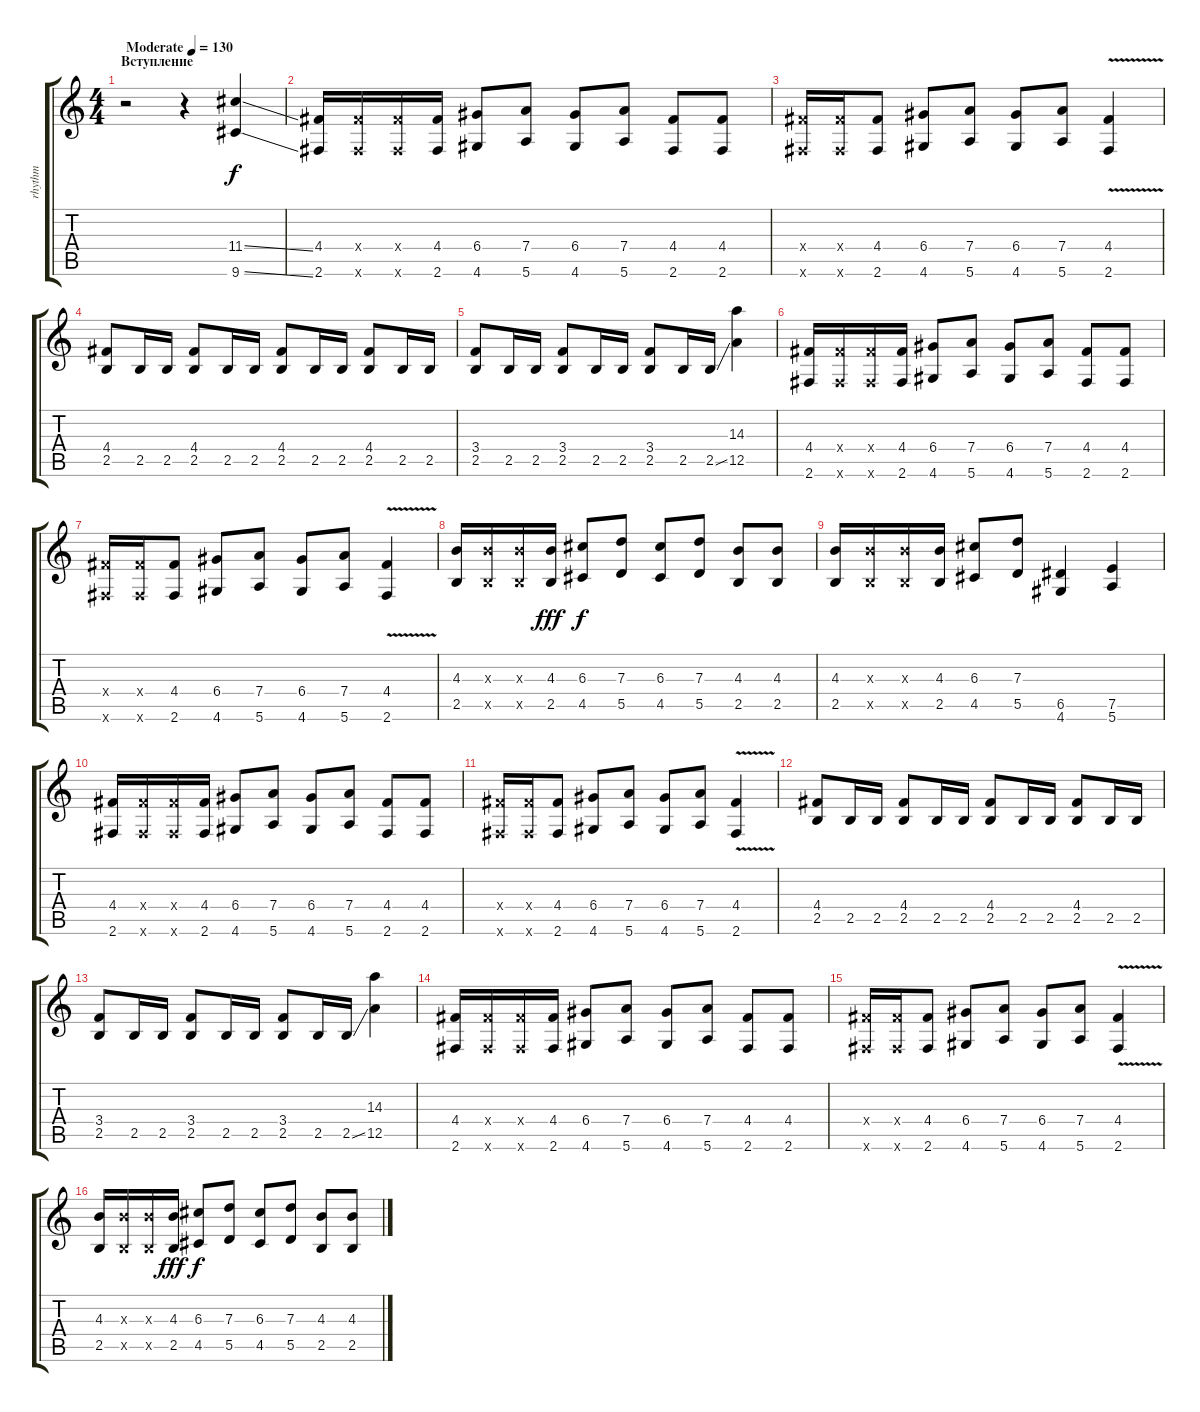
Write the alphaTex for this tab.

\track ("rhythm" "rhythm") {solo instrument distortionguitar}
\staff {score tabs}
\tuning (E4 B3 G3 D3 A2 E2) {hide}
\ts (4 4)
\section ("" "Вступление")
\tempo (130 "Moderate")
\clef g2
\ks c
r.2{dy f instrument distortionguitar} r.4 (11.4{ss} 9.6{ss}).4 |
(4.4 2.6).16 (4.4{x} 2.6{x}).16 (4.4{x} 2.6{x}).16 (4.4 2.6).16 (6.4 4.6).8 (7.4 5.6).8 (6.4 4.6).8 (7.4 5.6).8 (4.4 2.6).8 (4.4 2.6).8 |
(4.4{x} 2.6{x}).16 (4.4{x} 2.6{x}).16 (4.4 2.6).8 (6.4 4.6).8 (7.4 5.6).8 (6.4 4.6).8 (7.4 5.6).8 (4.4{v} 2.6{v}).4 |
(4.4 2.5).8 2.5.16 2.5.16 (4.4 2.5).8 2.5.16 2.5.16 (4.4 2.5).8 2.5.16 2.5.16 (4.4 2.5).8 2.5.16 2.5.16 |
(3.4 2.5).8 2.5.16 2.5.16 (3.4 2.5).8 2.5.16 2.5.16 (3.4 2.5).8 2.5.16 2.5{ss}.16 (14.3 12.5).4 |
(4.4 2.6).16 (4.4{x} 2.6{x}).16 (4.4{x} 2.6{x}).16 (4.4 2.6).16 (6.4 4.6).8 (7.4 5.6).8 (6.4 4.6).8 (7.4 5.6).8 (4.4 2.6).8 (4.4 2.6).8 |
(4.4{x} 2.6{x}).16 (4.4{x} 2.6{x}).16 (4.4 2.6).8 (6.4 4.6).8 (7.4 5.6).8 (6.4 4.6).8 (7.4 5.6).8 (4.4{v} 2.6{v}).4 |
(4.3 2.5).16 (4.3{x} 2.5{x}).16 (4.3{x} 2.5{x}).16 (4.3 2.5).16{dy fff} (6.3 4.5).8{dy f} (7.3 5.5).8 (6.3 4.5).8 (7.3 5.5).8 (4.3 2.5).8 (4.3 2.5).8 |
(4.3 2.5).16 (4.3{x} 2.5{x}).16 (4.3{x} 2.5{x}).16 (4.3 2.5).16 (6.3 4.5).8 (7.3 5.5).8 (6.5 4.6).4 (7.5 5.6).4 |
(4.4 2.6).16 (4.4{x} 2.6{x}).16 (4.4{x} 2.6{x}).16 (4.4 2.6).16 (6.4 4.6).8 (7.4 5.6).8 (6.4 4.6).8 (7.4 5.6).8 (4.4 2.6).8 (4.4 2.6).8 |
(4.4{x} 2.6{x}).16 (4.4{x} 2.6{x}).16 (4.4 2.6).8 (6.4 4.6).8 (7.4 5.6).8 (6.4 4.6).8 (7.4 5.6).8 (4.4{v} 2.6{v}).4 |
(4.4 2.5).8 2.5.16 2.5.16 (4.4 2.5).8 2.5.16 2.5.16 (4.4 2.5).8 2.5.16 2.5.16 (4.4 2.5).8 2.5.16 2.5.16 |
(3.4 2.5).8 2.5.16 2.5.16 (3.4 2.5).8 2.5.16 2.5.16 (3.4 2.5).8 2.5.16 2.5{ss}.16 (14.3 12.5).4 |
(4.4 2.6).16 (4.4{x} 2.6{x}).16 (4.4{x} 2.6{x}).16 (4.4 2.6).16 (6.4 4.6).8 (7.4 5.6).8 (6.4 4.6).8 (7.4 5.6).8 (4.4 2.6).8 (4.4 2.6).8 |
(4.4{x} 2.6{x}).16 (4.4{x} 2.6{x}).16 (4.4 2.6).8 (6.4 4.6).8 (7.4 5.6).8 (6.4 4.6).8 (7.4 5.6).8 (4.4{v} 2.6{v}).4 |
(4.3 2.5).16 (4.3{x} 2.5{x}).16 (4.3{x} 2.5{x}).16 (4.3 2.5).16{dy fff} (6.3 4.5).8{dy f} (7.3 5.5).8 (6.3 4.5).8 (7.3 5.5).8 (4.3 2.5).8 (4.3 2.5).8
